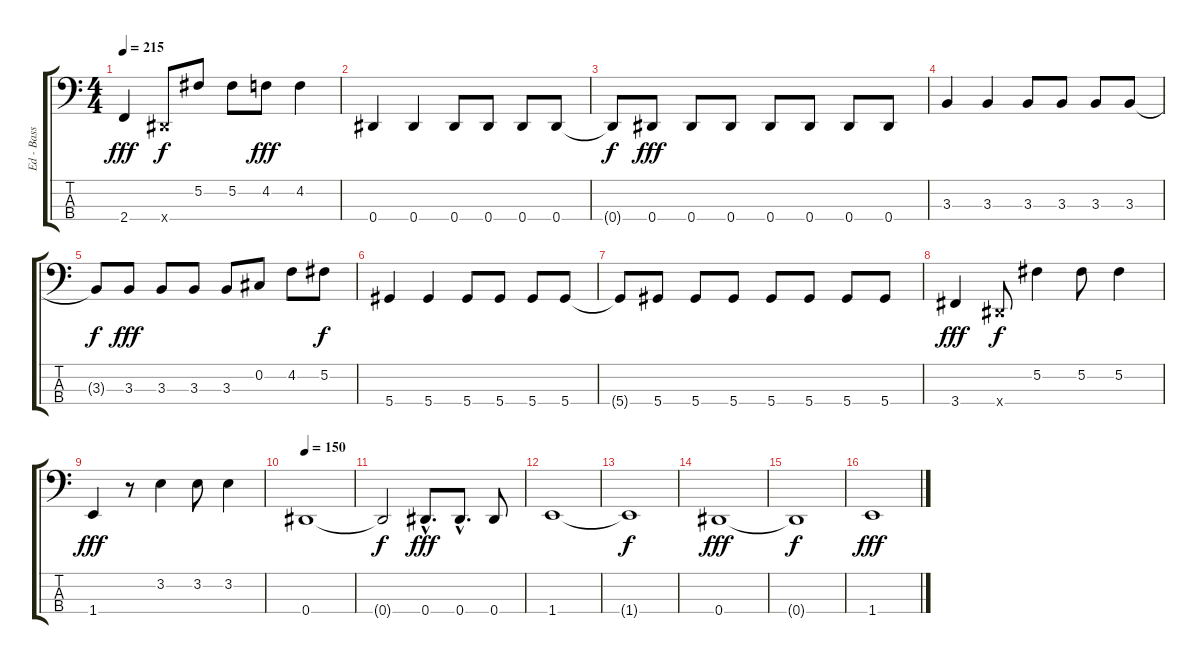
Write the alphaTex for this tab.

\track ("Ed - Bass" "Ed - Bass") {instrument electricbasspick}
\staff {score tabs}
\tuning (Gb2 Db2 Ab1 Eb1) {hide}
\ts (4 4)
\tempo 215
\clef f4
\ks c
2.4.4{dy fff} 0.4{x}.8{dy f} 5.2.8 5.2.8 4.2.8{dy fff} 4.2.4 |
0.4.4 0.4.4 0.4.8 0.4.8 0.4.8 0.4.8 |
0.4{t}.8{dy f} 0.4.8{dy fff} 0.4.8 0.4.8 0.4.8 0.4.8 0.4.8 0.4.8 |
3.3.4 3.3.4 3.3.8 3.3.8 3.3.8 3.3.8 |
3.3{t}.8{dy f} 3.3.8{dy fff} 3.3.8 3.3.8 3.3.8 0.2.8 4.2.8 5.2.8{dy f} |
5.4.4 5.4.4 5.4.8 5.4.8 5.4.8 5.4.8 |
5.4{t}.8 5.4.8 5.4.8 5.4.8 5.4.8 5.4.8 5.4.8 5.4.8 |
3.4.4{dy fff} 0.4{x}.8{dy f} 5.2.4 5.2.8 5.2.4 |
1.4.4{dy fff} r.8 3.2.4 3.2.8 3.2.4 |
\tempo 150
0.4.1 |
0.4{t}.2{dy f} 0.4{hac}.8{d dy fff} 0.4{hac}.8{d} 0.4.8 |
1.4.1 |
1.4{t}.1{dy f} |
0.4.1{dy fff} |
0.4{t}.1{dy f} |
1.4.1{dy fff}
